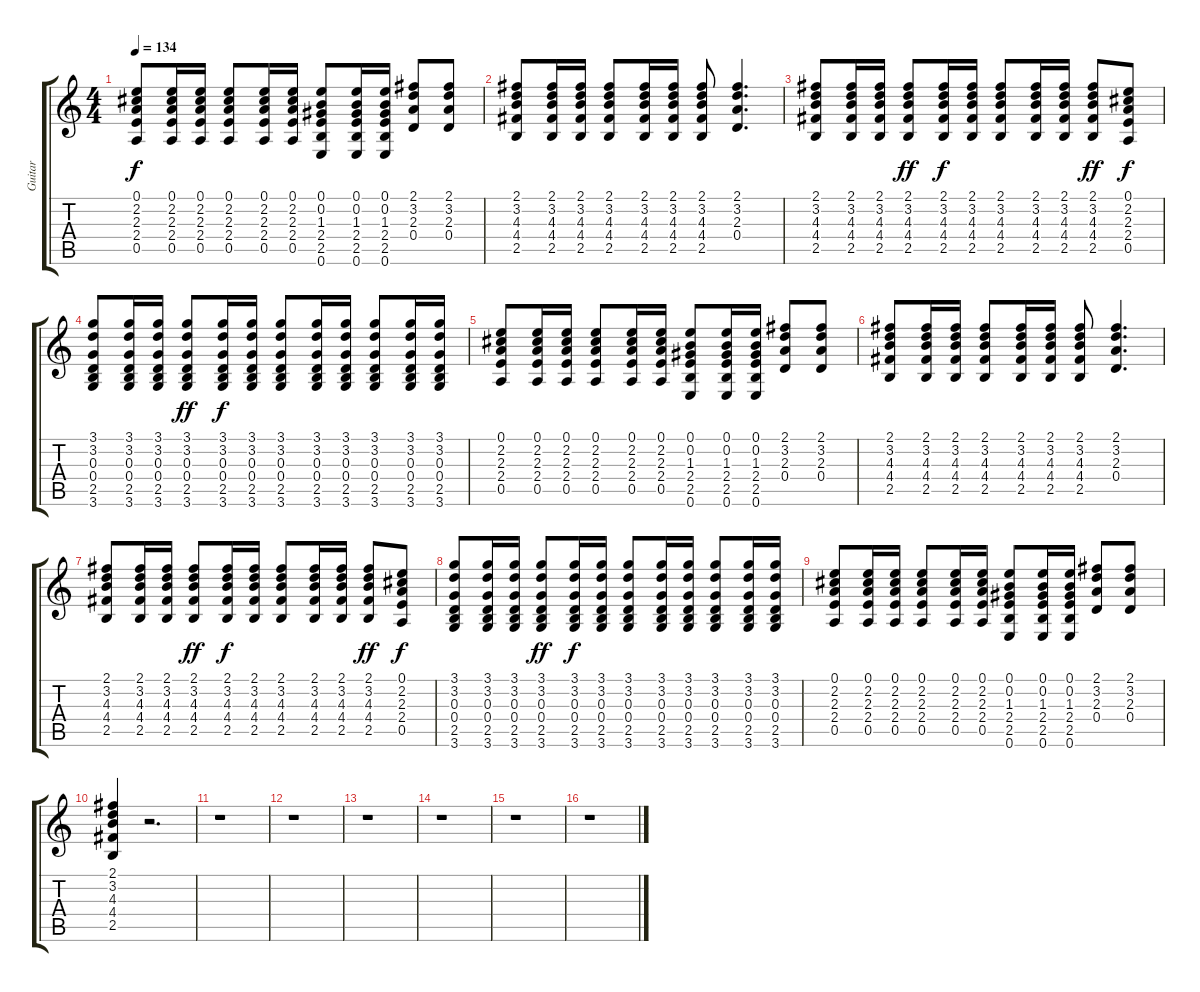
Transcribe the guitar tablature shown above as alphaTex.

\track ("Guitar" "Guitar") {instrument distortionguitar}
\staff {score tabs}
\tuning (E4 B3 G3 D3 A2 E2) {hide}
\ts (4 4)
\tempo 134
\clef g2
\ks c
(0.1 2.2 2.3 2.4 0.5).8{dy f} (0.1 2.2 2.3 2.4 0.5).16 (0.1 2.2 2.3 2.4 0.5).16 (0.1 2.2 2.3 2.4 0.5).8 (0.1 2.2 2.3 2.4 0.5).16 (0.1 2.2 2.3 2.4 0.5).16 (0.1 0.2 1.3 2.4 2.5 0.6).8 (0.1 0.2 1.3 2.4 2.5 0.6).16 (0.1 0.2 1.3 2.4 2.5 0.6).16 (2.1 3.2 2.3 0.4).8 (2.1 3.2 2.3 0.4).8 |
(2.1 3.2 4.3 4.4 2.5).8 (2.1 3.2 4.3 4.4 2.5).16 (2.1 3.2 4.3 4.4 2.5).16 (2.1 3.2 4.3 4.4 2.5).8 (2.1 3.2 4.3 4.4 2.5).16 (2.1 3.2 4.3 4.4 2.5).16 (2.1 3.2 4.3 4.4 2.5).8 (2.1 3.2 2.3 0.4).4{d} |
(2.1 3.2 4.3 4.4 2.5).8 (2.1 3.2 4.3 4.4 2.5).16 (2.1 3.2 4.3 4.4 2.5).16 (2.1 3.2 4.3 4.4 2.5).8{dy ff} (2.1 3.2 4.3 4.4 2.5).16{dy f} (2.1 3.2 4.3 4.4 2.5).16 (2.1 3.2 4.3 4.4 2.5).8 (2.1 3.2 4.3 4.4 2.5).16 (2.1 3.2 4.3 4.4 2.5).16 (2.1 3.2 4.3 4.4 2.5).8{dy ff} (0.1 2.2 2.3 2.4 0.5).8{dy f} |
(3.1 3.2 0.3 0.4 2.5 3.6).8 (3.1 3.2 0.3 0.4 2.5 3.6).16 (3.1 3.2 0.3 0.4 2.5 3.6).16 (3.1 3.2 0.3 0.4 2.5 3.6).8{dy ff} (3.1 3.2 0.3 0.4 2.5 3.6).16{dy f} (3.1 3.2 0.3 0.4 2.5 3.6).16 (3.1 3.2 0.3 0.4 2.5 3.6).8 (3.1 3.2 0.3 0.4 2.5 3.6).16 (3.1 3.2 0.3 0.4 2.5 3.6).16 (3.1 3.2 0.3 0.4 2.5 3.6).8 (3.1 3.2 0.3 0.4 2.5 3.6).16 (3.1 3.2 0.3 0.4 2.5 3.6).16 |
(0.1 2.2 2.3 2.4 0.5).8 (0.1 2.2 2.3 2.4 0.5).16 (0.1 2.2 2.3 2.4 0.5).16 (0.1 2.2 2.3 2.4 0.5).8 (0.1 2.2 2.3 2.4 0.5).16 (0.1 2.2 2.3 2.4 0.5).16 (0.1 0.2 1.3 2.4 2.5 0.6).8 (0.1 0.2 1.3 2.4 2.5 0.6).16 (0.1 0.2 1.3 2.4 2.5 0.6).16 (2.1 3.2 2.3 0.4).8 (2.1 3.2 2.3 0.4).8 |
(2.1 3.2 4.3 4.4 2.5).8 (2.1 3.2 4.3 4.4 2.5).16 (2.1 3.2 4.3 4.4 2.5).16 (2.1 3.2 4.3 4.4 2.5).8 (2.1 3.2 4.3 4.4 2.5).16 (2.1 3.2 4.3 4.4 2.5).16 (2.1 3.2 4.3 4.4 2.5).8 (2.1 3.2 2.3 0.4).4{d} |
(2.1 3.2 4.3 4.4 2.5).8 (2.1 3.2 4.3 4.4 2.5).16 (2.1 3.2 4.3 4.4 2.5).16 (2.1 3.2 4.3 4.4 2.5).8{dy ff} (2.1 3.2 4.3 4.4 2.5).16{dy f} (2.1 3.2 4.3 4.4 2.5).16 (2.1 3.2 4.3 4.4 2.5).8 (2.1 3.2 4.3 4.4 2.5).16 (2.1 3.2 4.3 4.4 2.5).16 (2.1 3.2 4.3 4.4 2.5).8{dy ff} (0.1 2.2 2.3 2.4 0.5).8{dy f} |
(3.1 3.2 0.3 0.4 2.5 3.6).8 (3.1 3.2 0.3 0.4 2.5 3.6).16 (3.1 3.2 0.3 0.4 2.5 3.6).16 (3.1 3.2 0.3 0.4 2.5 3.6).8{dy ff} (3.1 3.2 0.3 0.4 2.5 3.6).16{dy f} (3.1 3.2 0.3 0.4 2.5 3.6).16 (3.1 3.2 0.3 0.4 2.5 3.6).8 (3.1 3.2 0.3 0.4 2.5 3.6).16 (3.1 3.2 0.3 0.4 2.5 3.6).16 (3.1 3.2 0.3 0.4 2.5 3.6).8 (3.1 3.2 0.3 0.4 2.5 3.6).16 (3.1 3.2 0.3 0.4 2.5 3.6).16 |
(0.1 2.2 2.3 2.4 0.5).8 (0.1 2.2 2.3 2.4 0.5).16 (0.1 2.2 2.3 2.4 0.5).16 (0.1 2.2 2.3 2.4 0.5).8 (0.1 2.2 2.3 2.4 0.5).16 (0.1 2.2 2.3 2.4 0.5).16 (0.1 0.2 1.3 2.4 2.5 0.6).8 (0.1 0.2 1.3 2.4 2.5 0.6).16 (0.1 0.2 1.3 2.4 2.5 0.6).16 (2.1 3.2 2.3 0.4).8 (2.1 3.2 2.3 0.4).8 |
(2.1 3.2 4.3 4.4 2.5).4 r.2{d volume 12 instrument distortionguitar} |
r.1 |
r.1 |
r.1 |
r.1 |
r.1 |
r.1
